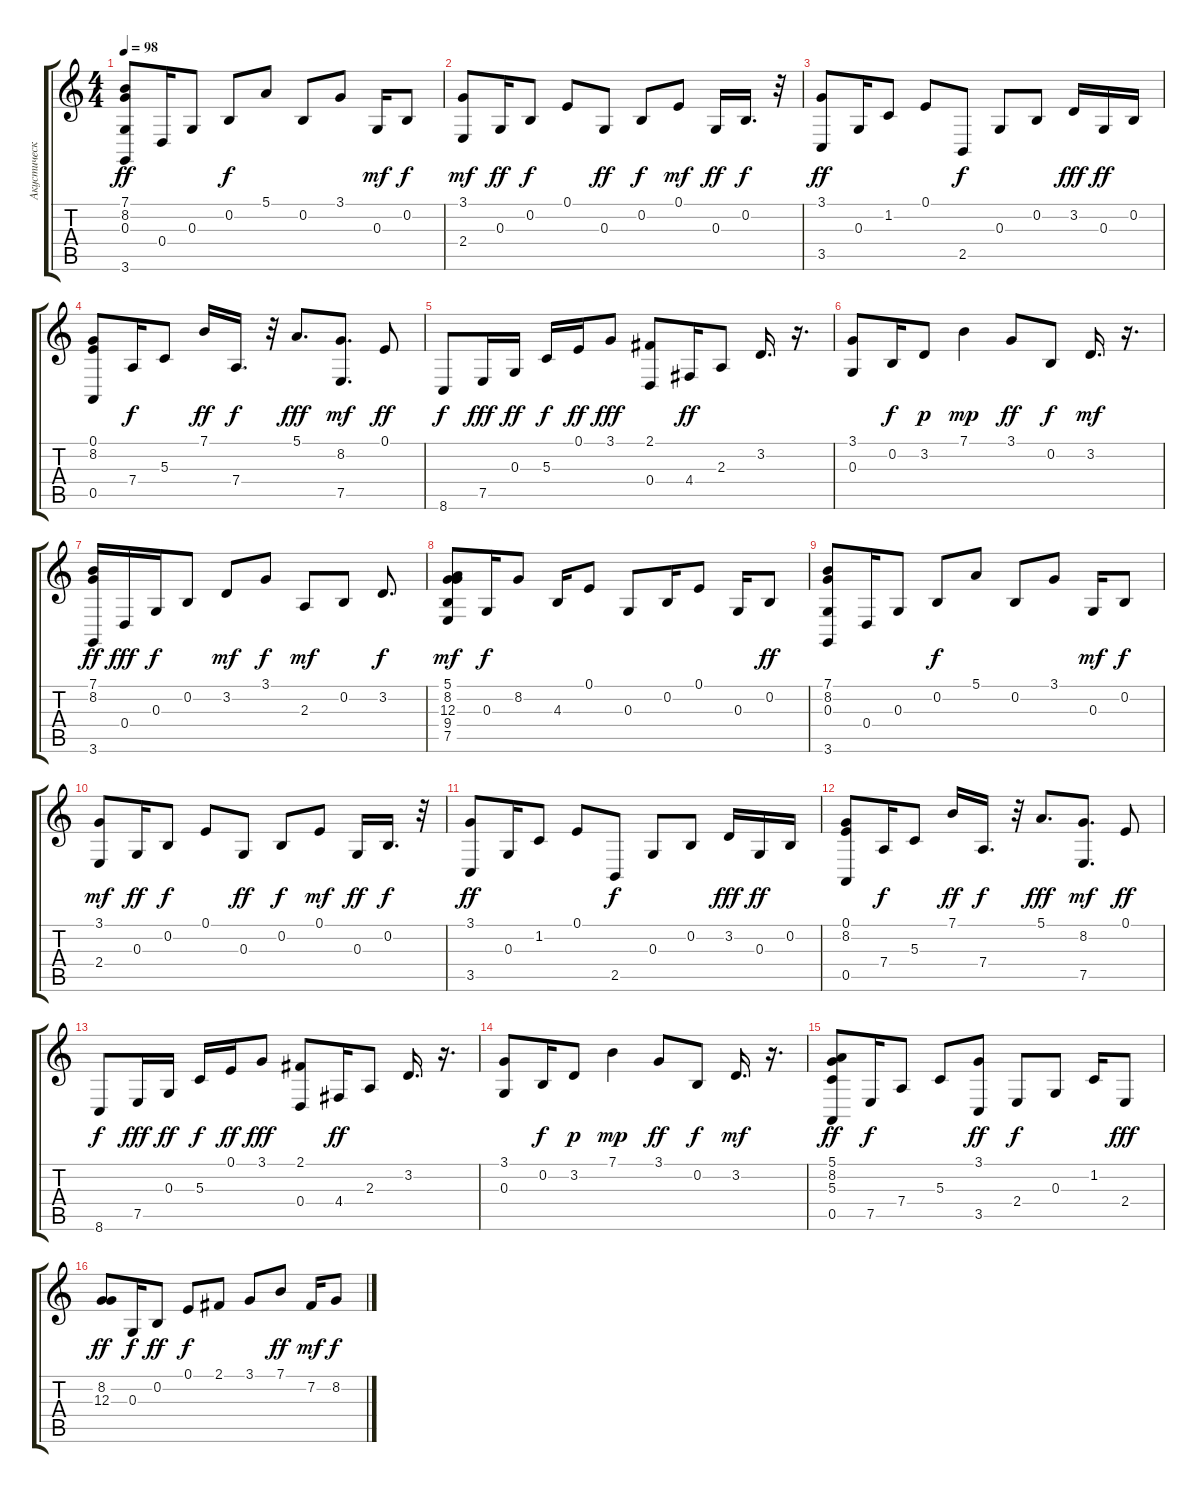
\track ("Акустический Гранд Роял" "Акустическ") {instrument acousticgrandpiano}
\staff {score tabs}
\tuning (E4 B3 G3 D3 A2 E2) {hide}
\ts (4 4)
\tempo 98
\clef g2
\ks c
(7.1 8.2 0.3 3.6).8{dy ff} 0.4.16 0.3.8 0.2.8{dy f} 5.1.8 0.2.8 3.1.8 0.3.16{dy mf} 0.2.8{dy f} |
(3.1 2.4).8{dy mf} 0.3.16{dy ff} 0.2.8{dy f} 0.1.8 0.3.8{dy ff} 0.2.8{dy f} 0.1.8{dy mf} 0.3.16{dy ff} 0.2.16{d dy f} r.32 |
(3.1 3.5).8{dy ff} 0.3.16 1.2.8 0.1.8 2.5.8{dy f} 0.3.8 0.2.8 3.2.16{dy fff} 0.3.16{dy ff} 0.2.16 |
(0.1 8.2 0.5).8 7.4.16{dy f} 5.3.8 7.1.16{dy ff} 7.4.16{d dy f} r.32 5.1.8{d dy fff} (8.2 7.5).8{d dy mf} 0.1.8{dy ff} |
8.6.8{dy f} 7.5.16{dy fff} 0.3.16{dy ff} 5.3.16{dy f} 0.1.16{dy ff} 3.1.8{dy fff} (2.1 0.4).8 4.4.16{dy ff} 2.3.8 3.2.16{d} r.16{d} |
(3.1 0.3).8 0.2.16{dy f} 3.2.8{dy p} 7.1.4{dy mp} 3.1.8{dy ff} 0.2.8{dy f} 3.2.16{d dy mf} r.16{d} |
(7.1 8.2 3.6).16{dy ff} 0.4.16{dy fff} 0.3.16{dy f} 0.2.8 3.2.8{dy mf} 3.1.8{dy f} 2.3.8{dy mf} 0.2.8 3.2.8{d dy f} |
(5.1 8.2 12.3 9.4 7.5).8{dy mf} 0.3.16{dy f} 8.2.8 4.3.16 0.1.8 0.3.8 0.2.16 0.1.8 0.3.16 0.2.8{dy ff} |
(7.1 8.2 0.3 3.6).8 0.4.16 0.3.8 0.2.8{dy f} 5.1.8 0.2.8 3.1.8 0.3.16{dy mf} 0.2.8{dy f} |
(3.1 2.4).8{dy mf} 0.3.16{dy ff} 0.2.8{dy f} 0.1.8 0.3.8{dy ff} 0.2.8{dy f} 0.1.8{dy mf} 0.3.16{dy ff} 0.2.16{d dy f} r.32 |
(3.1 3.5).8{dy ff} 0.3.16 1.2.8 0.1.8 2.5.8{dy f} 0.3.8 0.2.8 3.2.16{dy fff} 0.3.16{dy ff} 0.2.16 |
(0.1 8.2 0.5).8 7.4.16{dy f} 5.3.8 7.1.16{dy ff} 7.4.16{d dy f} r.32 5.1.8{d dy fff} (8.2 7.5).8{d dy mf} 0.1.8{dy ff} |
8.6.8{dy f} 7.5.16{dy fff} 0.3.16{dy ff} 5.3.16{dy f} 0.1.16{dy ff} 3.1.8{dy fff} (2.1 0.4).8 4.4.16{dy ff} 2.3.8 3.2.16{d} r.16{d} |
(3.1 0.3).8 0.2.16{dy f} 3.2.8{dy p} 7.1.4{dy mp} 3.1.8{dy ff} 0.2.8{dy f} 3.2.16{d dy mf} r.16{d} |
(5.1 8.2 5.3 0.5).8{dy ff} 7.5.16{dy f} 7.4.8 5.3.8 (3.1 3.5).8{dy ff} 2.4.8{dy f} 0.3.8 1.2.16 2.4.8{dy fff} |
(8.2 12.3).8{dy ff} 0.3.16{dy f} 0.2.8{dy ff} 0.1.8{dy f} 2.1.8 3.1.8 7.1.8{dy ff} 7.2.16{dy mf} 8.2.8{dy f}
